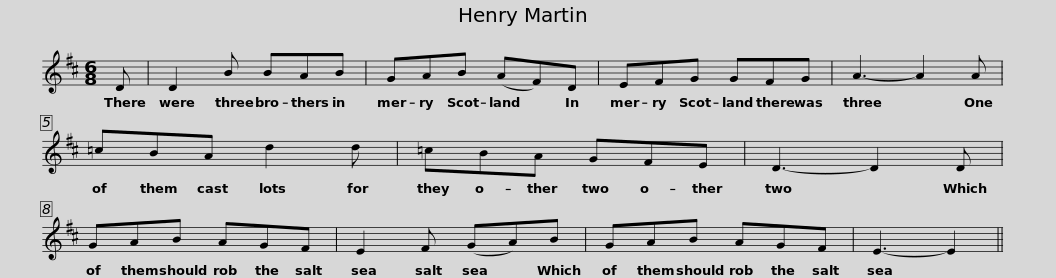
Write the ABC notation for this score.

X:1
L:1/8
M:6/8
I:linebreak $
K:D
V:1 treble
V:1
 D | D2 B BAB | GAB (AF)D | EFG GFG | A3- A2 A |$ %5
 =cBA d2 d | =cBA GFE | D3- D2 D | GAB AGF |$ E2 F (GA)B | %10
 GAB AGF | E3- E2 || %12
